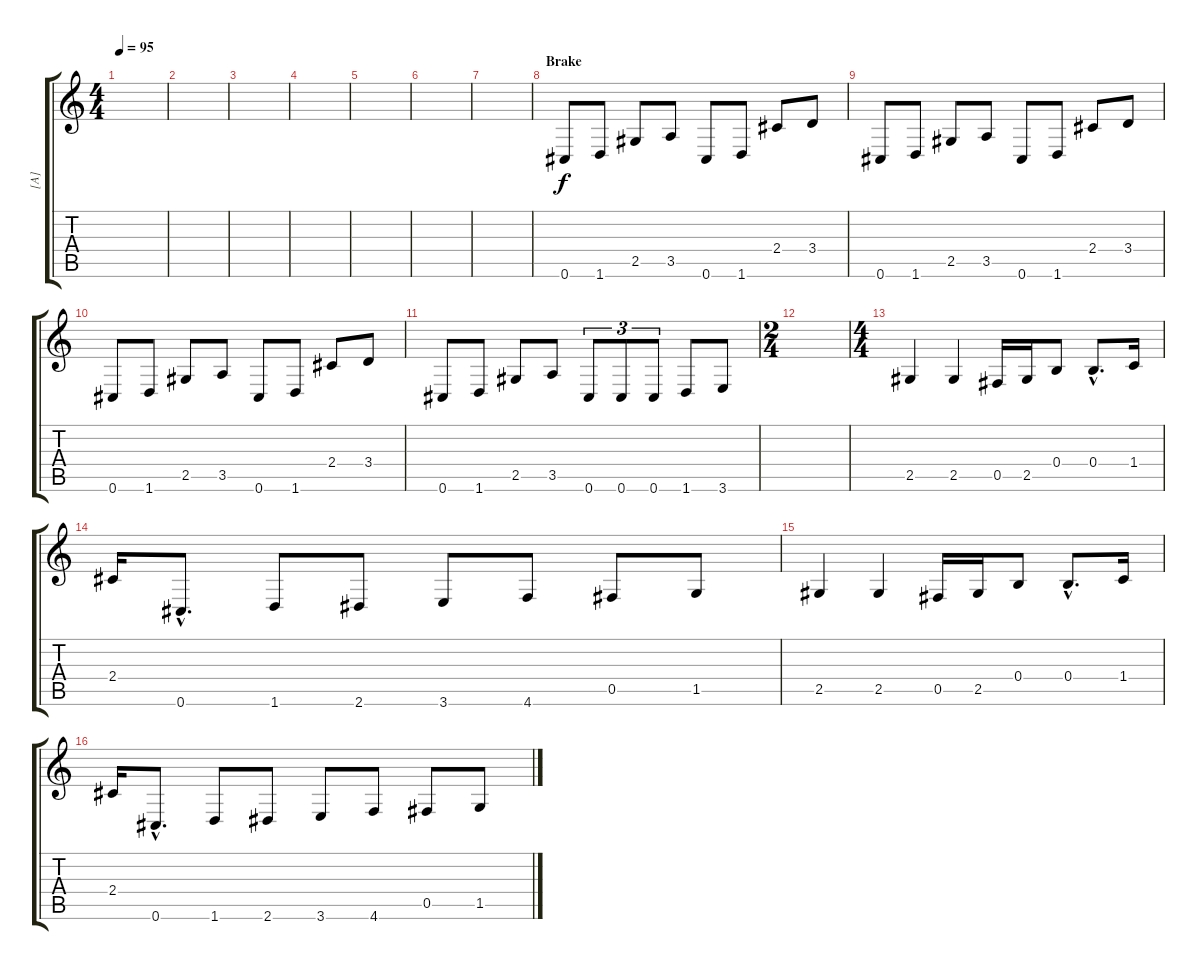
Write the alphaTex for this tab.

\track ("[A]" "[A]") {instrument distortionguitar}
\staff {score tabs}
\tuning (Db4 Ab3 E3 B2 Gb2 Db2) {hide}
\ts (4 4)
\tempo 95
\clef g2
\ks c
|
|
|
|
|
|
|
\section ("" "Brake")
0.6.8 1.6.8 2.5.8 3.5.8 0.6.8 1.6.8 2.4.8 3.4.8 |
0.6.8 1.6.8 2.5.8 3.5.8 0.6.8 1.6.8 2.4.8 3.4.8 |
0.6.8 1.6.8 2.5.8 3.5.8 0.6.8 1.6.8 2.4.8 3.4.8 |
0.6.8 1.6.8 2.5.8 3.5.8 0.6.8{tu (3 2)} 0.6.8{tu (3 2)} 0.6.8{tu (3 2)} 1.6.8 3.6.8 |
\ts (2 4)
|
\ts (4 4)
2.5.4 2.5.4 0.5.16 2.5.16 0.4.8 0.4{hac}.8{d} 1.4.16 |
2.4.16 0.6{hac}.8{d} 1.6.8 2.6.8 3.6.8 4.6.8 0.5.8 1.5.8 |
2.5.4 2.5.4 0.5.16 2.5.16 0.4.8 0.4{hac}.8{d} 1.4.16 |
2.4.16 0.6{hac}.8{d} 1.6.8 2.6.8 3.6.8 4.6.8 0.5.8 1.5.8
